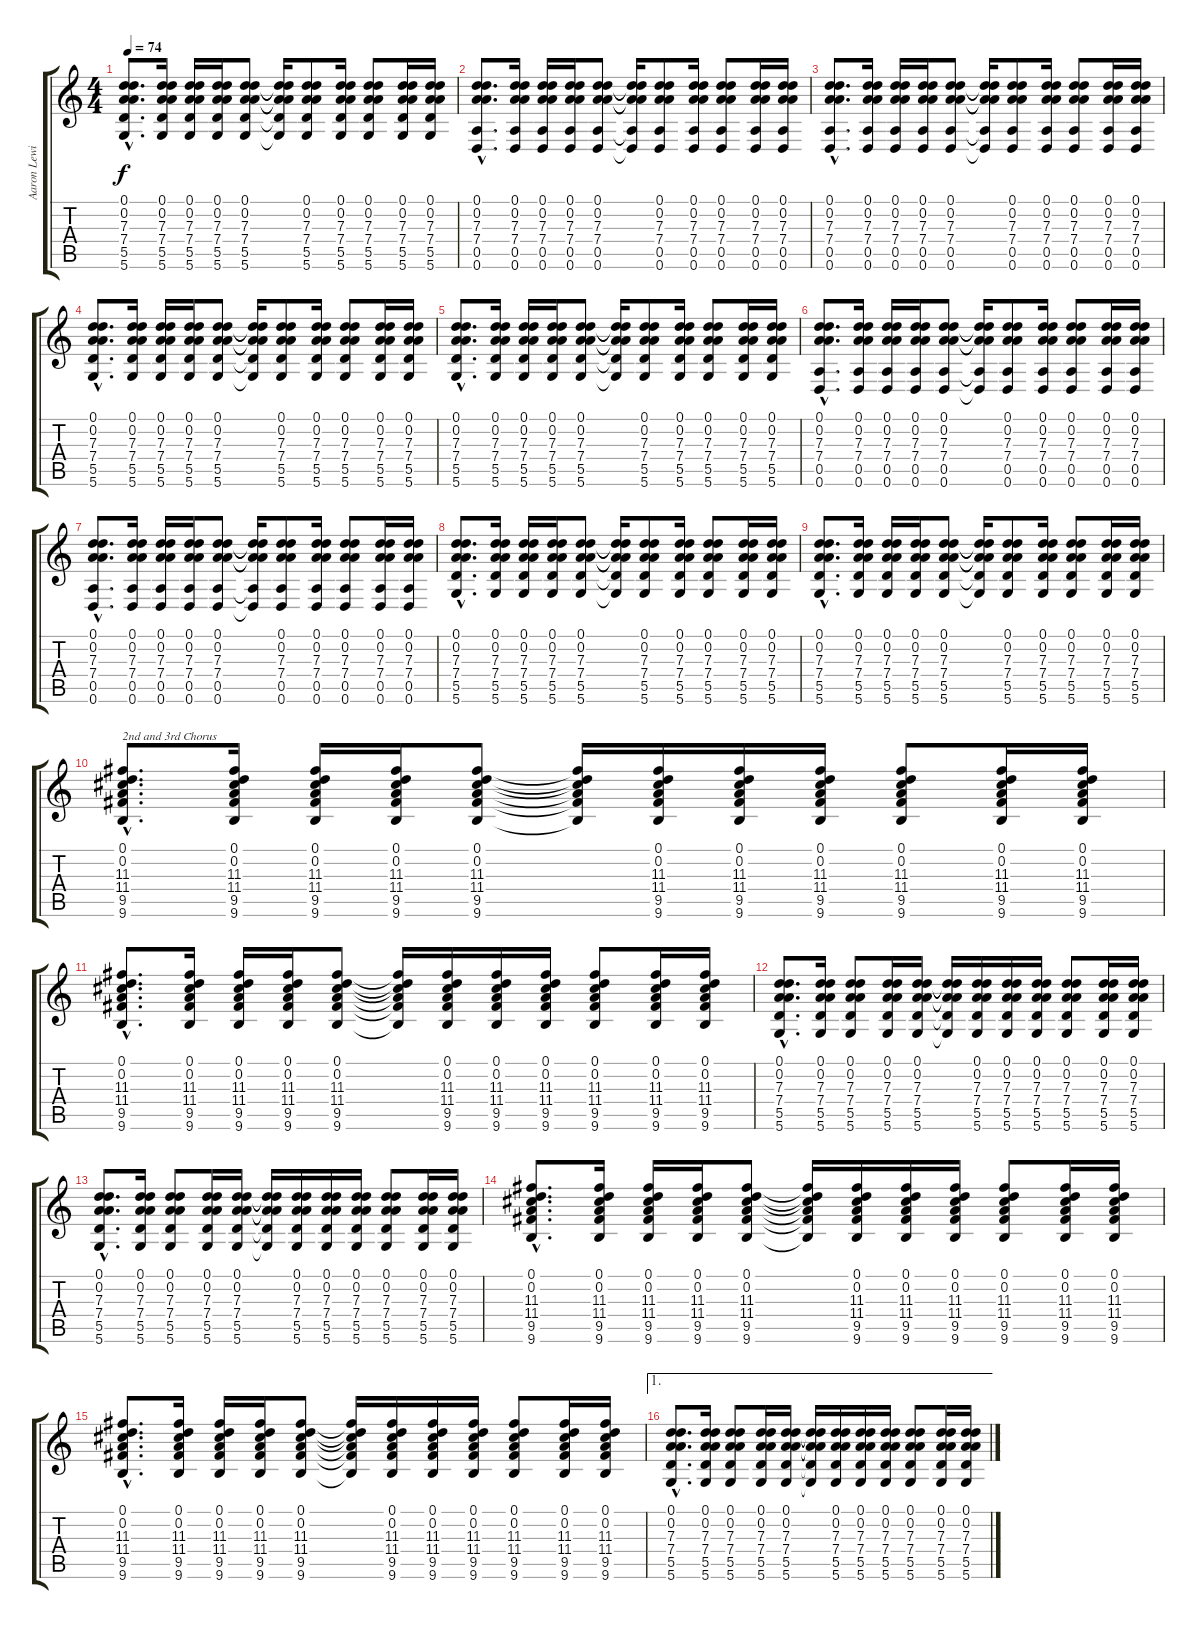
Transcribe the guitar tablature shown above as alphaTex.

\track ("Aaron Lewis (Acoustic Guitar)" "Aaron Lewi") {instrument acousticguitarnylon}
\staff {score tabs}
\tuning (D4 A3 G3 D3 A2 D2) {hide}
\ts (4 4)
\tempo 74
\clef g2
\ks c
(0.1{hac} 0.2{hac} 7.3{hac} 7.4{hac} 5.5{hac} 5.6{hac}).8{d dy f} (0.1 0.2 7.3 7.4 5.5 5.6).16 (0.1 0.2 7.3 7.4 5.5 5.6).16 (0.1 0.2 7.3 7.4 5.5 5.6).16 (0.1 0.2 7.3 7.4 5.5 5.6).8 (0.1{t} 0.2{t} 7.3{t} 7.4{t} 5.5{t} 5.6{t}).16 (0.1 0.2 7.3 7.4 5.5 5.6).8 (0.1 0.2 7.3 7.4 5.5 5.6).16 (0.1 0.2 7.3 7.4 5.5 5.6).8 (0.1 0.2 7.3 7.4 5.5 5.6).16 (0.1 0.2 7.3 7.4 5.5 5.6).16 |
(0.1{hac} 0.2{hac} 7.3{hac} 7.4{hac} 0.5{hac} 0.6{hac}).8{d} (0.1 0.2 7.3 7.4 0.5 0.6).16 (0.1 0.2 7.3 7.4 0.5 0.6).16 (0.1 0.2 7.3 7.4 0.5 0.6).16 (0.1 0.2 7.3 7.4 0.5 0.6).8 (0.1{t} 0.2{t} 7.3{t} 7.4{t} 0.5{t} 0.6{t}).16 (0.1 0.2 7.3 7.4 0.5 0.6).8 (0.1 0.2 7.3 7.4 0.5 0.6).16 (0.1 0.2 7.3 7.4 0.5 0.6).8 (0.1 0.2 7.3 7.4 0.5 0.6).16 (0.1 0.2 7.3 7.4 0.5 0.6).16 |
(0.1{hac} 0.2{hac} 7.3{hac} 7.4{hac} 0.5{hac} 0.6{hac}).8{d} (0.1 0.2 7.3 7.4 0.5 0.6).16 (0.1 0.2 7.3 7.4 0.5 0.6).16 (0.1 0.2 7.3 7.4 0.5 0.6).16 (0.1 0.2 7.3 7.4 0.5 0.6).8 (0.1{t} 0.2{t} 7.3{t} 7.4{t} 0.5{t} 0.6{t}).16 (0.1 0.2 7.3 7.4 0.5 0.6).8 (0.1 0.2 7.3 7.4 0.5 0.6).16 (0.1 0.2 7.3 7.4 0.5 0.6).8 (0.1 0.2 7.3 7.4 0.5 0.6).16 (0.1 0.2 7.3 7.4 0.5 0.6).16 |
(0.1{hac} 0.2{hac} 7.3{hac} 7.4{hac} 5.5{hac} 5.6{hac}).8{d} (0.1 0.2 7.3 7.4 5.5 5.6).16 (0.1 0.2 7.3 7.4 5.5 5.6).16 (0.1 0.2 7.3 7.4 5.5 5.6).16 (0.1 0.2 7.3 7.4 5.5 5.6).8 (0.1{t} 0.2{t} 7.3{t} 7.4{t} 5.5{t} 5.6{t}).16 (0.1 0.2 7.3 7.4 5.5 5.6).8 (0.1 0.2 7.3 7.4 5.5 5.6).16 (0.1 0.2 7.3 7.4 5.5 5.6).8 (0.1 0.2 7.3 7.4 5.5 5.6).16 (0.1 0.2 7.3 7.4 5.5 5.6).16 |
(0.1{hac} 0.2{hac} 7.3{hac} 7.4{hac} 5.5{hac} 5.6{hac}).8{d} (0.1 0.2 7.3 7.4 5.5 5.6).16 (0.1 0.2 7.3 7.4 5.5 5.6).16 (0.1 0.2 7.3 7.4 5.5 5.6).16 (0.1 0.2 7.3 7.4 5.5 5.6).8 (0.1{t} 0.2{t} 7.3{t} 7.4{t} 5.5{t} 5.6{t}).16 (0.1 0.2 7.3 7.4 5.5 5.6).8 (0.1 0.2 7.3 7.4 5.5 5.6).16 (0.1 0.2 7.3 7.4 5.5 5.6).8 (0.1 0.2 7.3 7.4 5.5 5.6).16 (0.1 0.2 7.3 7.4 5.5 5.6).16 |
(0.1{hac} 0.2{hac} 7.3{hac} 7.4{hac} 0.5{hac} 0.6{hac}).8{d} (0.1 0.2 7.3 7.4 0.5 0.6).16 (0.1 0.2 7.3 7.4 0.5 0.6).16 (0.1 0.2 7.3 7.4 0.5 0.6).16 (0.1 0.2 7.3 7.4 0.5 0.6).8 (0.1{t} 0.2{t} 7.3{t} 7.4{t} 0.5{t} 0.6{t}).16 (0.1 0.2 7.3 7.4 0.5 0.6).8 (0.1 0.2 7.3 7.4 0.5 0.6).16 (0.1 0.2 7.3 7.4 0.5 0.6).8 (0.1 0.2 7.3 7.4 0.5 0.6).16 (0.1 0.2 7.3 7.4 0.5 0.6).16 |
(0.1{hac} 0.2{hac} 7.3{hac} 7.4{hac} 0.5{hac} 0.6{hac}).8{d} (0.1 0.2 7.3 7.4 0.5 0.6).16 (0.1 0.2 7.3 7.4 0.5 0.6).16 (0.1 0.2 7.3 7.4 0.5 0.6).16 (0.1 0.2 7.3 7.4 0.5 0.6).8 (0.1{t} 0.2{t} 7.3{t} 7.4{t} 0.5{t} 0.6{t}).16 (0.1 0.2 7.3 7.4 0.5 0.6).8 (0.1 0.2 7.3 7.4 0.5 0.6).16 (0.1 0.2 7.3 7.4 0.5 0.6).8 (0.1 0.2 7.3 7.4 0.5 0.6).16 (0.1 0.2 7.3 7.4 0.5 0.6).16 |
(0.1{hac} 0.2{hac} 7.3{hac} 7.4{hac} 5.5{hac} 5.6{hac}).8{d} (0.1 0.2 7.3 7.4 5.5 5.6).16 (0.1 0.2 7.3 7.4 5.5 5.6).16 (0.1 0.2 7.3 7.4 5.5 5.6).16 (0.1 0.2 7.3 7.4 5.5 5.6).8 (0.1{t} 0.2{t} 7.3{t} 7.4{t} 5.5{t} 5.6{t}).16 (0.1 0.2 7.3 7.4 5.5 5.6).8 (0.1 0.2 7.3 7.4 5.5 5.6).16 (0.1 0.2 7.3 7.4 5.5 5.6).8 (0.1 0.2 7.3 7.4 5.5 5.6).16 (0.1 0.2 7.3 7.4 5.5 5.6).16 |
(0.1{hac} 0.2{hac} 7.3{hac} 7.4{hac} 5.5{hac} 5.6{hac}).8{d} (0.1 0.2 7.3 7.4 5.5 5.6).16 (0.1 0.2 7.3 7.4 5.5 5.6).16 (0.1 0.2 7.3 7.4 5.5 5.6).16 (0.1 0.2 7.3 7.4 5.5 5.6).8 (0.1{t} 0.2{t} 7.3{t} 7.4{t} 5.5{t} 5.6{t}).16 (0.1 0.2 7.3 7.4 5.5 5.6).8 (0.1 0.2 7.3 7.4 5.5 5.6).16 (0.1 0.2 7.3 7.4 5.5 5.6).8 (0.1 0.2 7.3 7.4 5.5 5.6).16 (0.1 0.2 7.3 7.4 5.5 5.6).16 |
(0.1{hac} 0.2{hac} 11.3{hac} 11.4{hac} 9.5{hac} 9.6{hac}).8{d txt "2nd and 3rd Chorus"} (0.1 0.2 11.3 11.4 9.5 9.6).16 (0.1 0.2 11.3 11.4 9.5 9.6).16 (0.1 0.2 11.3 11.4 9.5 9.6).16 (0.1 0.2 11.3 11.4 9.5 9.6).8 (0.1{t} 0.2{t} 11.3{t} 11.4{t} 9.5{t} 9.6{t}).16 (0.1 0.2 11.3 11.4 9.5 9.6).16 (0.1 0.2 11.3 11.4 9.5 9.6).16 (0.1 0.2 11.3 11.4 9.5 9.6).16 (0.1 0.2 11.3 11.4 9.5 9.6).8 (0.1 0.2 11.3 11.4 9.5 9.6).16 (0.1 0.2 11.3 11.4 9.5 9.6).16 |
(0.1{hac} 0.2{hac} 11.3{hac} 11.4{hac} 9.5{hac} 9.6{hac}).8{d} (0.1 0.2 11.3 11.4 9.5 9.6).16 (0.1 0.2 11.3 11.4 9.5 9.6).16 (0.1 0.2 11.3 11.4 9.5 9.6).16 (0.1 0.2 11.3 11.4 9.5 9.6).8 (0.1{t} 0.2{t} 11.3{t} 11.4{t} 9.5{t} 9.6{t}).16 (0.1 0.2 11.3 11.4 9.5 9.6).16 (0.1 0.2 11.3 11.4 9.5 9.6).16 (0.1 0.2 11.3 11.4 9.5 9.6).16 (0.1 0.2 11.3 11.4 9.5 9.6).8 (0.1 0.2 11.3 11.4 9.5 9.6).16 (0.1 0.2 11.3 11.4 9.5 9.6).16 |
(0.1{hac} 0.2{hac} 7.3{hac} 7.4{hac} 5.5{hac} 5.6{hac}).8{d} (0.1 0.2 7.3 7.4 5.5 5.6).16 (0.1 0.2 7.3 7.4 5.5 5.6).8 (0.1 0.2 7.3 7.4 5.5 5.6).16 (0.1 0.2 7.3 7.4 5.5 5.6).16 (0.1{t} 0.2{t} 7.3{t} 7.4{t} 5.5{t} 5.6{t}).16 (0.1 0.2 7.3 7.4 5.5 5.6).16 (0.1 0.2 7.3 7.4 5.5 5.6).16 (0.1 0.2 7.3 7.4 5.5 5.6).16 (0.1 0.2 7.3 7.4 5.5 5.6).8 (0.1 0.2 7.3 7.4 5.5 5.6).16 (0.1 0.2 7.3 7.4 5.5 5.6).16 |
(0.1{hac} 0.2{hac} 7.3{hac} 7.4{hac} 5.5{hac} 5.6{hac}).8{d} (0.1 0.2 7.3 7.4 5.5 5.6).16 (0.1 0.2 7.3 7.4 5.5 5.6).8 (0.1 0.2 7.3 7.4 5.5 5.6).16 (0.1 0.2 7.3 7.4 5.5 5.6).16 (0.1{t} 0.2{t} 7.3{t} 7.4{t} 5.5{t} 5.6{t}).16 (0.1 0.2 7.3 7.4 5.5 5.6).16 (0.1 0.2 7.3 7.4 5.5 5.6).16 (0.1 0.2 7.3 7.4 5.5 5.6).16 (0.1 0.2 7.3 7.4 5.5 5.6).8 (0.1 0.2 7.3 7.4 5.5 5.6).16 (0.1 0.2 7.3 7.4 5.5 5.6).16 |
(0.1{hac} 0.2{hac} 11.3{hac} 11.4{hac} 9.5{hac} 9.6{hac}).8{d} (0.1 0.2 11.3 11.4 9.5 9.6).16 (0.1 0.2 11.3 11.4 9.5 9.6).16 (0.1 0.2 11.3 11.4 9.5 9.6).16 (0.1 0.2 11.3 11.4 9.5 9.6).8 (0.1{t} 0.2{t} 11.3{t} 11.4{t} 9.5{t} 9.6{t}).16 (0.1 0.2 11.3 11.4 9.5 9.6).16 (0.1 0.2 11.3 11.4 9.5 9.6).16 (0.1 0.2 11.3 11.4 9.5 9.6).16 (0.1 0.2 11.3 11.4 9.5 9.6).8 (0.1 0.2 11.3 11.4 9.5 9.6).16 (0.1 0.2 11.3 11.4 9.5 9.6).16 |
(0.1{hac} 0.2{hac} 11.3{hac} 11.4{hac} 9.5{hac} 9.6{hac}).8{d} (0.1 0.2 11.3 11.4 9.5 9.6).16 (0.1 0.2 11.3 11.4 9.5 9.6).16 (0.1 0.2 11.3 11.4 9.5 9.6).16 (0.1 0.2 11.3 11.4 9.5 9.6).8 (0.1{t} 0.2{t} 11.3{t} 11.4{t} 9.5{t} 9.6{t}).16 (0.1 0.2 11.3 11.4 9.5 9.6).16 (0.1 0.2 11.3 11.4 9.5 9.6).16 (0.1 0.2 11.3 11.4 9.5 9.6).16 (0.1 0.2 11.3 11.4 9.5 9.6).8 (0.1 0.2 11.3 11.4 9.5 9.6).16 (0.1 0.2 11.3 11.4 9.5 9.6).16 |
\ae 1
(0.1{hac} 0.2{hac} 7.3{hac} 7.4{hac} 5.5{hac} 5.6{hac}).8{d} (0.1 0.2 7.3 7.4 5.5 5.6).16 (0.1 0.2 7.3 7.4 5.5 5.6).8 (0.1 0.2 7.3 7.4 5.5 5.6).16 (0.1 0.2 7.3 7.4 5.5 5.6).16 (0.1{t} 0.2{t} 7.3{t} 7.4{t} 5.5{t} 5.6{t}).16 (0.1 0.2 7.3 7.4 5.5 5.6).16 (0.1 0.2 7.3 7.4 5.5 5.6).16 (0.1 0.2 7.3 7.4 5.5 5.6).16 (0.1 0.2 7.3 7.4 5.5 5.6).8 (0.1 0.2 7.3 7.4 5.5 5.6).16 (0.1 0.2 7.3 7.4 5.5 5.6).16
